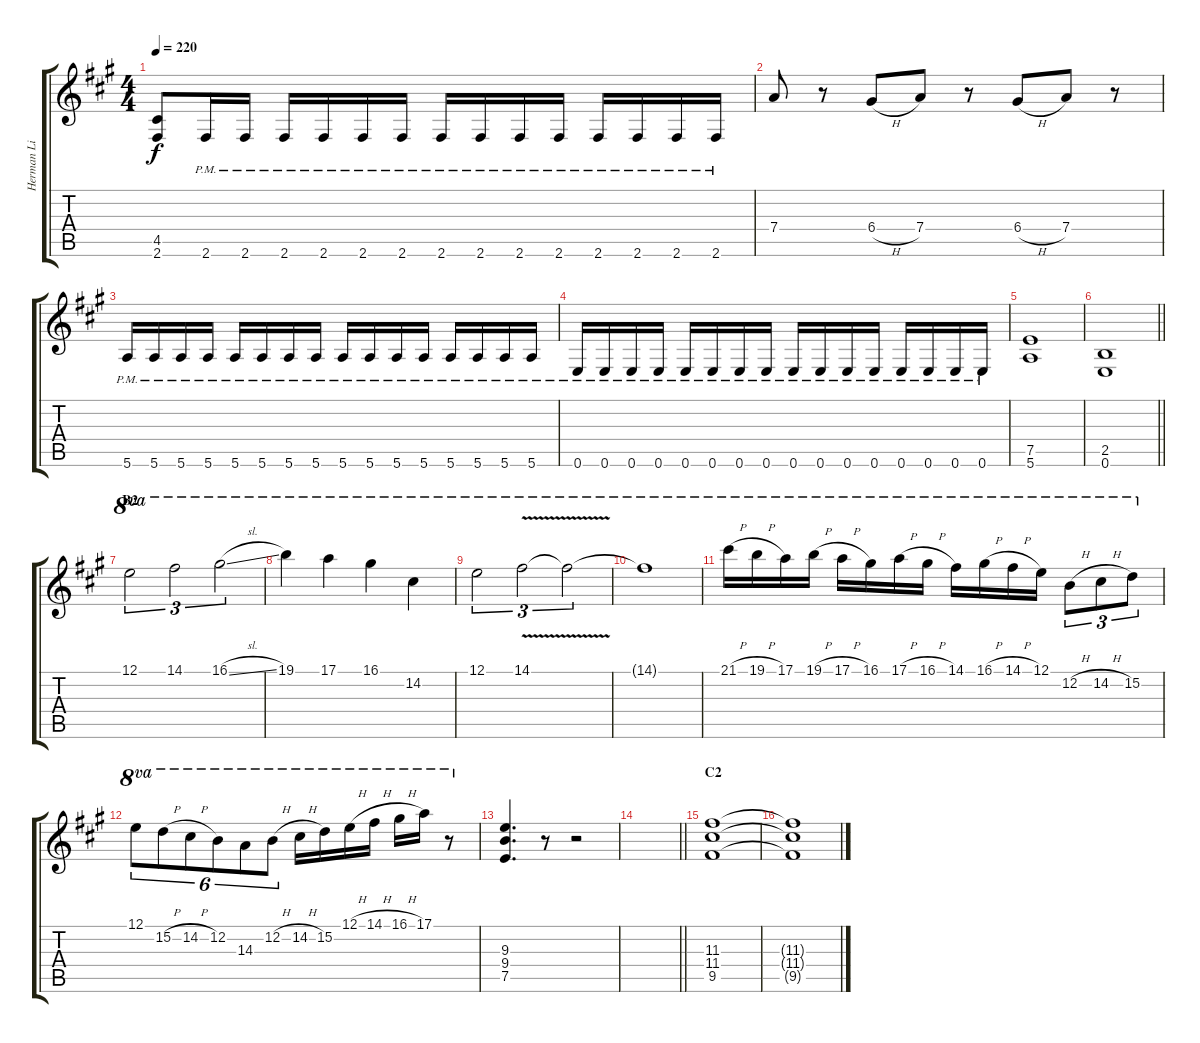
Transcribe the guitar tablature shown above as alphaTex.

\track ("Herman Li I" "Herman Li ") {instrument overdrivenguitar}
\staff {score tabs}
\tuning (E4 B3 G3 D3 A2 E2) {hide}
\ts (4 4)
\tempo 220
\clef g2
\ks a
(4.5 2.6).8{dy f} 2.6{pm}.16 2.6{pm}.16 2.6{pm}.16 2.6{pm}.16 2.6{pm}.16 2.6{pm}.16 2.6{pm}.16 2.6{pm}.16 2.6{pm}.16 2.6{pm}.16 2.6{pm}.16 2.6{pm}.16 2.6{pm}.16 2.6{pm}.16 |
7.4.8 r.8 6.4{h}.8 7.4.8 r.8 6.4{h}.8{beam merge} 7.4.8 r.8 |
5.6{pm}.16 5.6{pm}.16 5.6{pm}.16 5.6{pm}.16 5.6{pm}.16 5.6{pm}.16 5.6{pm}.16 5.6{pm}.16 5.6{pm}.16 5.6{pm}.16 5.6{pm}.16 5.6{pm}.16 5.6{pm}.16 5.6{pm}.16 5.6{pm}.16 5.6{pm}.16 |
0.6{pm}.16 0.6{pm}.16 0.6{pm}.16 0.6{pm}.16 0.6{pm}.16 0.6{pm}.16 0.6{pm}.16 0.6{pm}.16 0.6{pm}.16 0.6{pm}.16 0.6{pm}.16 0.6{pm}.16 0.6{pm}.16 0.6{pm}.16 0.6{pm}.16 0.6{pm}.16 |
(7.5 5.6).1 |
\barLineRight lightlight
(2.5 0.6).1 |
\section ("" "B2")
12.1.2{tu (3 2) ot 8va volume 15} 14.1.2{tu (3 2) ot 8va} 16.1{sl}.2{tu (3 2) ot 8va} |
19.1.4{ot 8va} 17.1.4{ot 8va} 16.1.4{ot 8va} 14.2.4{ot 8va} |
12.1.2{tu (3 2) ot 8va} 14.1{v}.2{tu (3 2) ot 8va} 14.1{t}.2{tu (3 2) ot 8va} |
14.1{t}.1{ot 8va} |
21.1{h}.16{ot 8va} 19.1{h}.16{ot 8va} 17.1.16{ot 8va} 19.1{h}.16{ot 8va} 17.1{h}.16{ot 8va} 16.1.16{ot 8va} 17.1{h}.16{ot 8va} 16.1{h}.16{ot 8va} 14.1.16{ot 8va} 16.1{h}.16{ot 8va} 14.1{h}.16{ot 8va} 12.1.16{ot 8va} 12.2{h}.8{tu (3 2) ot 8va} 14.2{h}.8{tu (3 2) ot 8va} 15.2.8{tu (3 2) ot 8va} |
12.1.8{tu (6 4) ot 8va} 15.2{h}.8{tu (6 4) ot 8va} 14.2{h}.8{tu (6 4) ot 8va} 12.2.8{tu (6 4) ot 8va} 14.3.8{tu (6 4) ot 8va} 12.2{h}.8{tu (6 4) ot 8va} 14.2{h}.16{ot 8va} 15.2.16{ot 8va} 12.1{h}.16{ot 8va} 14.1{h}.16{ot 8va} 16.1{h}.16{ot 8va} 17.1.16{ot 8va} r.8{ot 8va} |
(9.3 9.4 7.5).4{d volume 13} r.8 r.2 |
\barLineRight lightlight
|
\section ("" "C2")
(11.3 11.4 9.5).1 |
(11.3{t} 11.4{t} 9.5{t}).1
